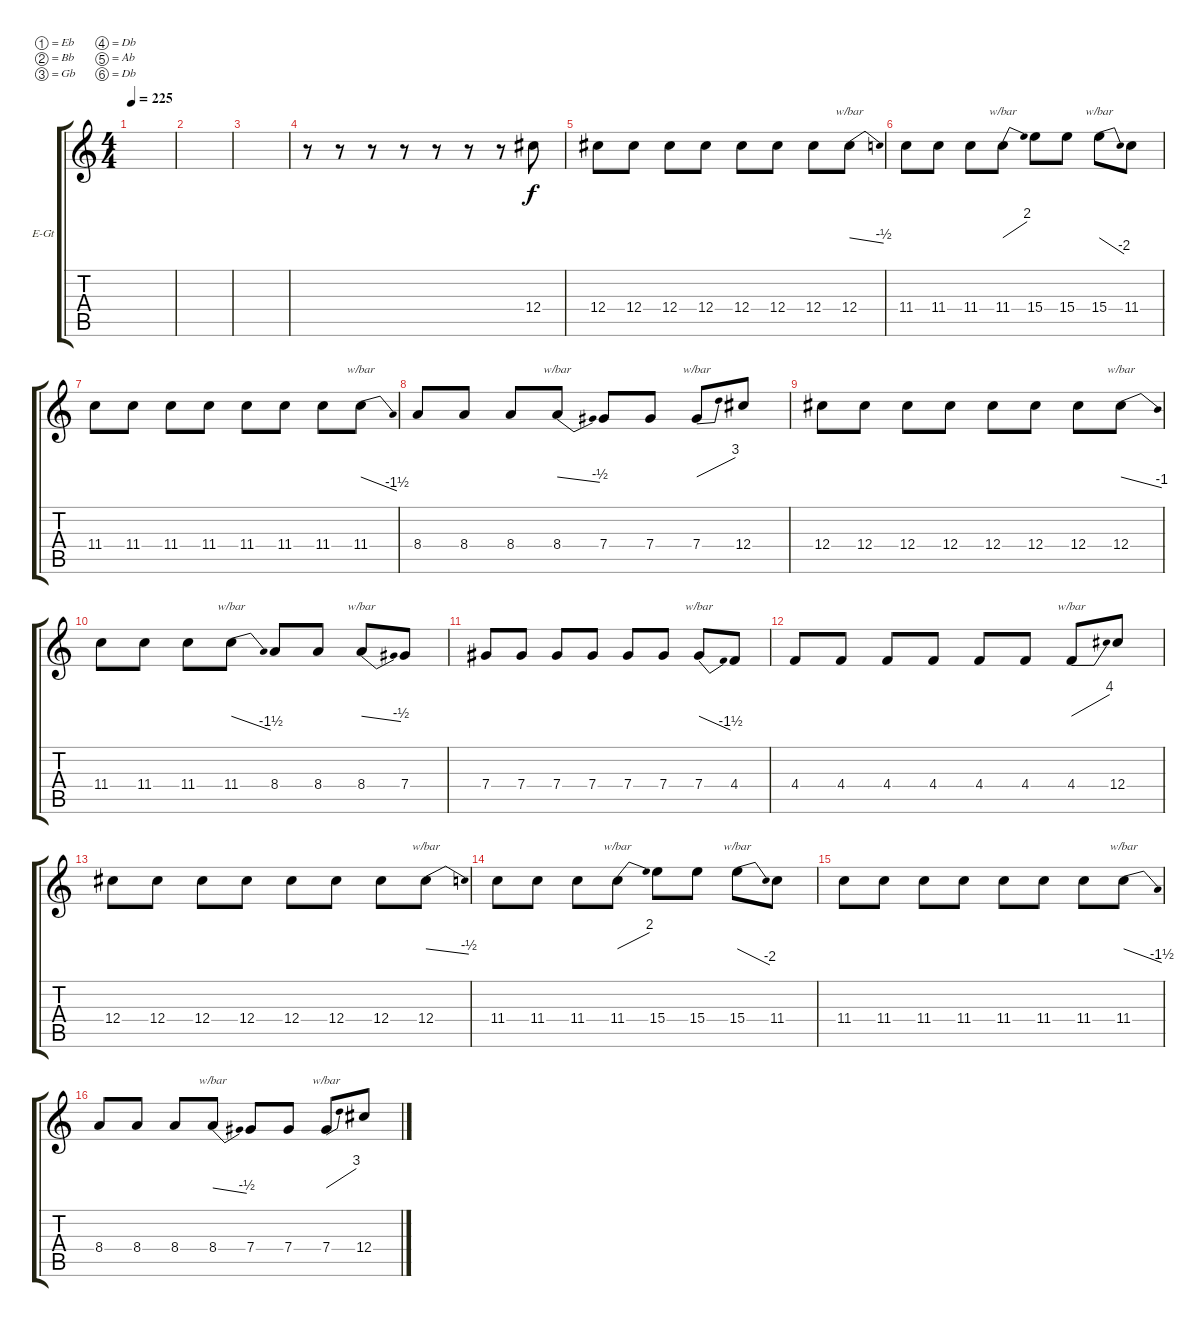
\bracketExtendMode groupsimilarinstruments
\firstSystemTrackNameOrientation horizontal
\otherSystemsTrackNameOrientation horizontal
\track ("solo" "E-Gt") {instrument distortionguitar}
\staff {score tabs}
\tuning (Eb4 Bb3 Gb3 Db3 Ab2 Db2)
\ts (4 4)
\tempo 225
\clef g2
\ks c
|
|
|
r.8 r.8 r.8 r.8 r.8 r.8 r.8 12.4.8 |
12.4.8 12.4.8 12.4.8 12.4.8 12.4.8 12.4.8 12.4.8 12.4.8{tbe (dive default 0 0 60 -2)} |
11.4.8 11.4.8 11.4.8 11.4.8{tbe (dive default 0 0 60 8)} 15.4.8 15.4.8 15.4.8{tbe (dive default 0 0 60 -8)} 11.4.8 |
11.4.8 11.4.8 11.4.8 11.4.8 11.4.8 11.4.8 11.4.8 11.4.8{tbe (dive default 0 0 59.4 -6)} |
8.4.8 8.4.8 8.4.8 8.4.8{tbe (dive default 0 0 60 -2)} 7.4.8 7.4.8 7.4.8{tbe (dive default 0 0 60 12)} 12.4.8 |
12.4.8 12.4.8 12.4.8 12.4.8 12.4.8 12.4.8 12.4.8 12.4.8{tbe (dive default 0 0 60 -4)} |
11.4.8 11.4.8 11.4.8 11.4.8{tbe (dive default 0 0 60 -6)} 8.4.8 8.4.8 8.4.8{tbe (dive default 0 0 60 -2)} 7.4.8 |
7.4.8 7.4.8 7.4.8 7.4.8 7.4.8 7.4.8 7.4.8{tbe (dive default 0 0 60 -6)} 4.4.8 |
4.4.8 4.4.8 4.4.8 4.4.8 4.4.8 4.4.8 4.4.8{tbe (dive default 0 0 59.4 16)} 12.4.8 |
12.4.8 12.4.8 12.4.8 12.4.8 12.4.8 12.4.8 12.4.8 12.4.8{tbe (dive default 0 0 60 -2)} |
11.4.8 11.4.8 11.4.8 11.4.8{tbe (dive default 0 0 60 8)} 15.4.8 15.4.8 15.4.8{tbe (dive default 0 0 60 -8)} 11.4.8 |
11.4.8 11.4.8 11.4.8 11.4.8 11.4.8 11.4.8 11.4.8 11.4.8{tbe (dive default 0 0 59.4 -6)} |
8.4.8 8.4.8 8.4.8 8.4.8{tbe (dive default 0 0 60 -2)} 7.4.8 7.4.8 7.4.8{tbe (dive default 0 0 60 12)} 12.4.8
